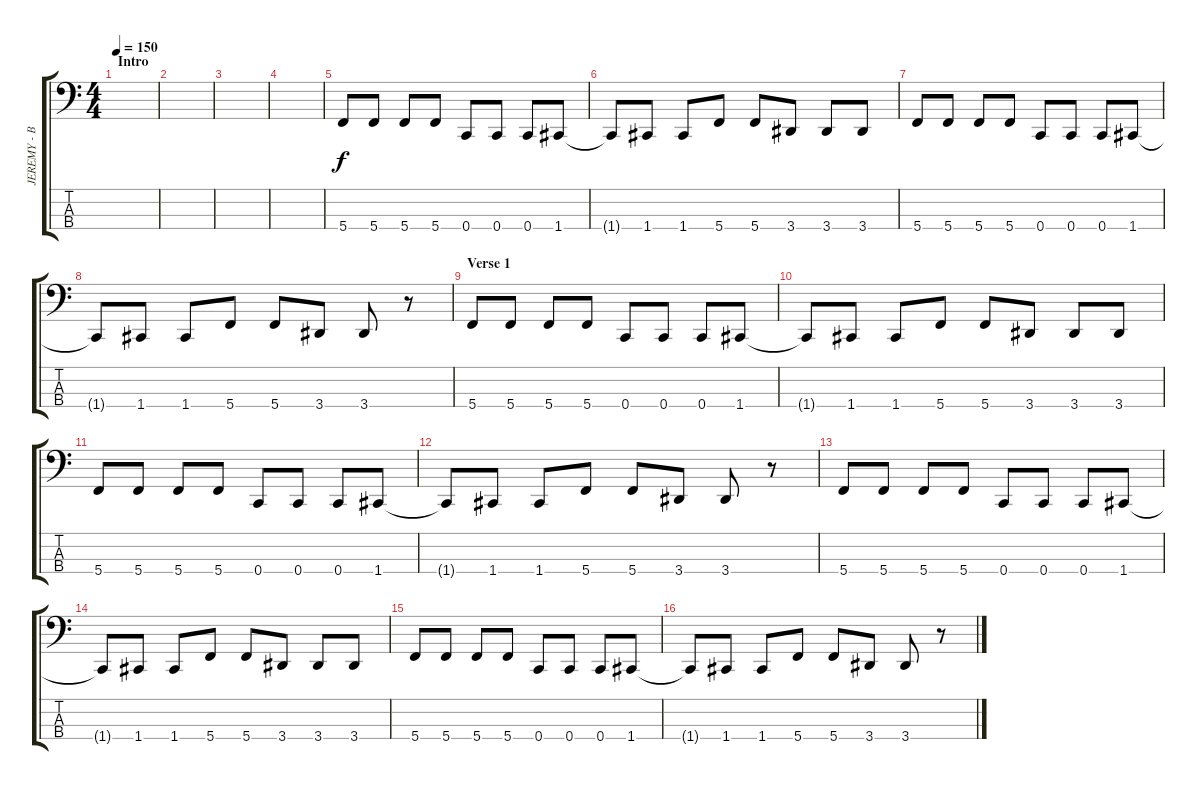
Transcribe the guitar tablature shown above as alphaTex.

\track ("JEREMY - BASS" "JEREMY - B") {instrument slapbass1}
\staff {score tabs}
\tuning (F2 C2 G1 C1) {hide}
\ts (4 4)
\section ("" "Intro")
\tempo 150
\clef f4
\ks c
|
|
|
|
5.4.8 5.4.8 5.4.8 5.4.8 0.4.8 0.4.8 0.4.8 1.4.8 |
1.4{t}.8 1.4.8 1.4.8 5.4.8 5.4.8 3.4.8 3.4.8 3.4.8 |
5.4.8 5.4.8 5.4.8 5.4.8 0.4.8 0.4.8 0.4.8 1.4.8 |
1.4{t}.8 1.4.8 1.4.8 5.4.8 5.4.8 3.4.8 3.4.8 r.8 |
\section ("" "Verse 1")
5.4.8 5.4.8 5.4.8 5.4.8 0.4.8 0.4.8 0.4.8 1.4.8 |
1.4{t}.8 1.4.8 1.4.8 5.4.8 5.4.8 3.4.8 3.4.8 3.4.8 |
5.4.8 5.4.8 5.4.8 5.4.8 0.4.8 0.4.8 0.4.8 1.4.8 |
1.4{t}.8 1.4.8 1.4.8 5.4.8 5.4.8 3.4.8 3.4.8 r.8 |
5.4.8 5.4.8 5.4.8 5.4.8 0.4.8 0.4.8 0.4.8 1.4.8 |
1.4{t}.8 1.4.8 1.4.8 5.4.8 5.4.8 3.4.8 3.4.8 3.4.8 |
5.4.8 5.4.8 5.4.8 5.4.8 0.4.8 0.4.8 0.4.8 1.4.8 |
1.4{t}.8 1.4.8 1.4.8 5.4.8 5.4.8 3.4.8 3.4.8 r.8
